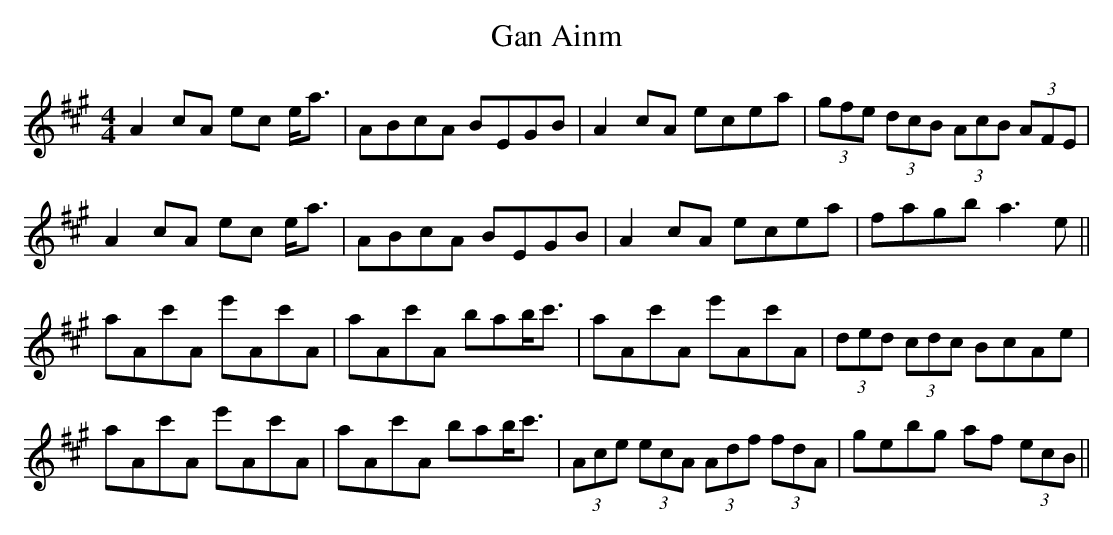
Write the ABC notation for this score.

X:1
T:Gan Ainm
M:4/4
L:1/8
K:A
A2cA ec e<a|ABcA BEGB|A2cA ecea|(3gfe (3dcB (3AcB (3AFE|\
A2cA ec e<a|ABcA BEGB|A2cA ecea|fagb a3e||\
aAc'A e'Ac'A|aAc'A bab<c'|aAc'A e'Ac'A|(3ded (3cdc BcAe|\
aAc'A e'Ac'A|aAc'A bab<c'|(3Ace (3ecA (3Adf (3fdA|gebg af (3ecB||
